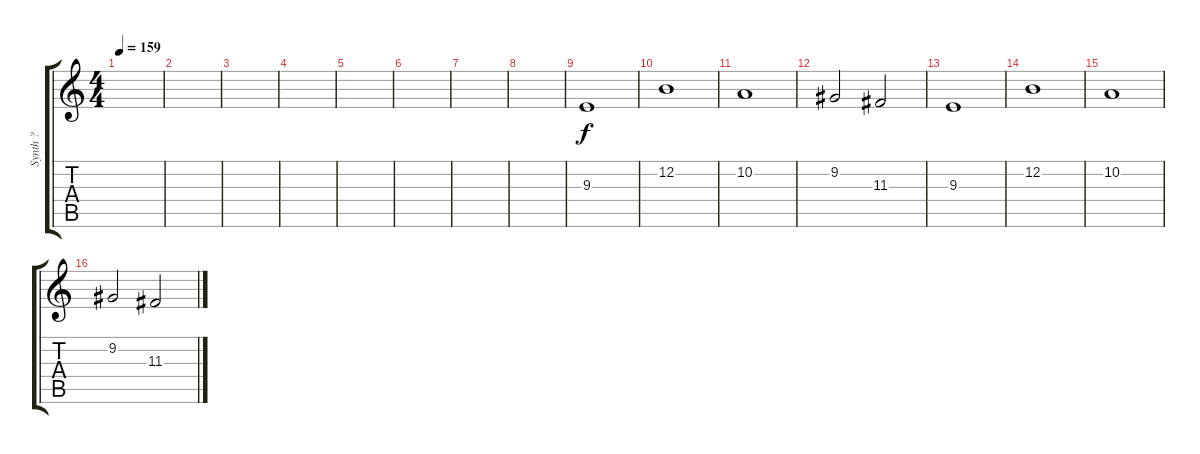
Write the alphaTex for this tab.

\track ("Synth ?" "Synth ?") {instrument pad6metallic}
\staff {score tabs}
\tuning (E4 B3 G3 D3 A2 E2) {hide}
\ts (4 4)
\tempo 159
\clef g2
\ks c
|
|
|
|
|
|
|
|
9.3.1 |
12.2.1 |
10.2.1 |
9.2.2 11.3.2 |
9.3.1 |
12.2.1 |
10.2.1 |
9.2.2 11.3.2
